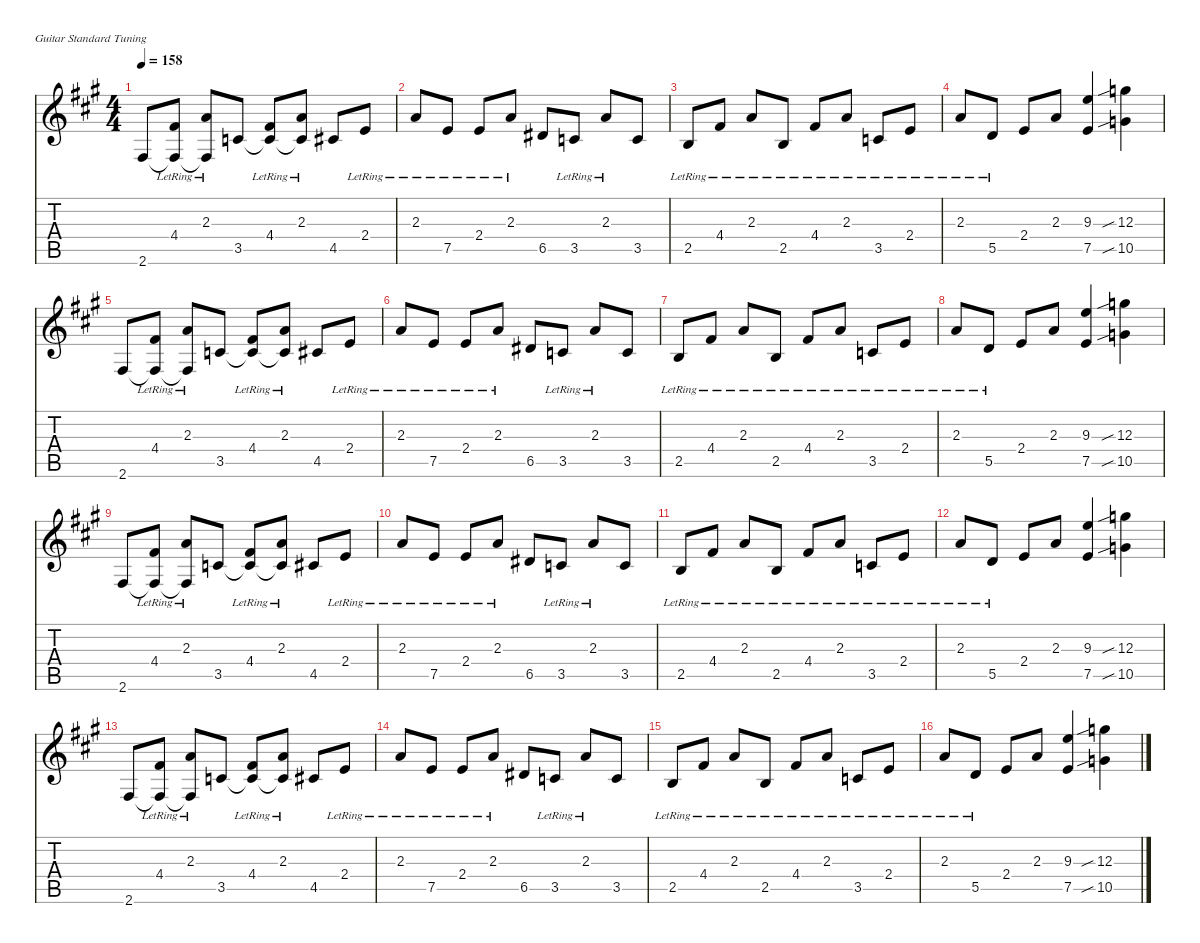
\defaultSystemsLayout 4
\hideDynamics
\bracketExtendMode nobrackets
\singleTrackTrackNamePolicy hidden
\multiTrackTrackNamePolicy hidden
\firstSystemTrackNameMode fullname
\firstSystemTrackNameOrientation horizontal
\otherSystemsTrackNameOrientation horizontal
\track ("Clean guitar" "jz.guit.") {defaultSystemsLayout 4 mute instrument electricguitarjazz}
\staff {score tabs}
\tuning (E4 B3 G3 D3 A2 E2)
\ts (4 4)
\tempo 158
\clef g2
\ks f#minor
2.6{acc #}.8{dy f beam Up} (4.4{lr acc #} 2.6{t acc #}).8{beam Up} (2.3{lr acc forcenatural} 2.6{t acc #}).8{beam Up} 3.5{acc forcenatural}.8{beam Up} (4.4{lr acc #} 3.5{t acc forcenatural}).8{beam Up} (2.3{lr acc forcenatural} 3.5{t acc forcenatural}).8{beam Up} 4.5{acc #}.8{beam Up} 2.4{lr acc forcenatural}.8{beam Up} |
2.3{lr acc forcenatural}.8{beam Up} 7.5{lr acc forcenatural}.8{beam Up} 2.4{lr acc forcenatural}.8{beam Up} 2.3{lr acc forcenatural}.8{beam Up} 6.5{acc #}.8{beam Up} 3.5{lr acc forcenatural}.8{beam Up} 2.3{lr acc forcenatural}.8{beam Up} 3.5{acc forcenatural}.8{beam Up} |
2.5{lr acc forcenatural}.8{beam Up} 4.4{lr acc #}.8{beam Up} 2.3{lr acc forcenatural}.8{beam Up} 2.5{lr acc forcenatural}.8{beam Up} 4.4{lr acc #}.8{beam Up} 2.3{lr acc forcenatural}.8{beam Up} 3.5{lr acc forcenatural}.8{beam Up} 2.4{lr acc forcenatural}.8{beam Up} |
2.3{lr acc forcenatural}.8{beam Up} 5.5{lr acc forcenatural}.8{beam Up} 2.4{acc forcenatural}.8{beam Up} 2.3{acc forcenatural}.8{beam Up} (9.3{acc forcenatural} 7.5{acc forcenatural}).4{beam Up} (12.3{sib acc forcenatural} 10.5{sib acc forcenatural}).4{beam Down} |
2.6{acc #}.8{beam Up} (4.4{lr acc #} 2.6{t acc #}).8{beam Up} (2.3{lr acc forcenatural} 2.6{t acc #}).8{beam Up} 3.5{acc forcenatural}.8{beam Up} (4.4{lr acc #} 3.5{t acc forcenatural}).8{beam Up} (2.3{lr acc forcenatural} 3.5{t acc forcenatural}).8{beam Up} 4.5{acc #}.8{beam Up} 2.4{lr acc forcenatural}.8{beam Up} |
2.3{lr acc forcenatural}.8{beam Up} 7.5{lr acc forcenatural}.8{beam Up} 2.4{lr acc forcenatural}.8{beam Up} 2.3{lr acc forcenatural}.8{beam Up} 6.5{acc #}.8{beam Up} 3.5{lr acc forcenatural}.8{beam Up} 2.3{lr acc forcenatural}.8{beam Up} 3.5{acc forcenatural}.8{beam Up} |
2.5{lr acc forcenatural}.8{beam Up} 4.4{lr acc #}.8{beam Up} 2.3{lr acc forcenatural}.8{beam Up} 2.5{lr acc forcenatural}.8{beam Up} 4.4{lr acc #}.8{beam Up} 2.3{lr acc forcenatural}.8{beam Up} 3.5{lr acc forcenatural}.8{beam Up} 2.4{lr acc forcenatural}.8{beam Up} |
2.3{lr acc forcenatural}.8{beam Up} 5.5{lr acc forcenatural}.8{beam Up} 2.4{acc forcenatural}.8{beam Up} 2.3{acc forcenatural}.8{beam Up} (9.3{acc forcenatural} 7.5{acc forcenatural}).4{beam Up} (12.3{sib acc forcenatural} 10.5{sib acc forcenatural}).4{beam Down} |
2.6{acc #}.8{beam Up} (4.4{lr acc #} 2.6{t acc #}).8{beam Up} (2.3{lr acc forcenatural} 2.6{t acc #}).8{beam Up} 3.5{acc forcenatural}.8{beam Up} (4.4{lr acc #} 3.5{t acc forcenatural}).8{beam Up} (2.3{lr acc forcenatural} 3.5{t acc forcenatural}).8{beam Up} 4.5{acc #}.8{beam Up} 2.4{lr acc forcenatural}.8{beam Up} |
2.3{lr acc forcenatural}.8{beam Up} 7.5{lr acc forcenatural}.8{beam Up} 2.4{lr acc forcenatural}.8{beam Up} 2.3{lr acc forcenatural}.8{beam Up} 6.5{acc #}.8{beam Up} 3.5{lr acc forcenatural}.8{beam Up} 2.3{lr acc forcenatural}.8{beam Up} 3.5{acc forcenatural}.8{beam Up} |
2.5{lr acc forcenatural}.8{beam Up} 4.4{lr acc #}.8{beam Up} 2.3{lr acc forcenatural}.8{beam Up} 2.5{lr acc forcenatural}.8{beam Up} 4.4{lr acc #}.8{beam Up} 2.3{lr acc forcenatural}.8{beam Up} 3.5{lr acc forcenatural}.8{beam Up} 2.4{lr acc forcenatural}.8{beam Up} |
2.3{lr acc forcenatural}.8{beam Up} 5.5{lr acc forcenatural}.8{beam Up} 2.4{acc forcenatural}.8{beam Up} 2.3{acc forcenatural}.8{beam Up} (9.3{acc forcenatural} 7.5{acc forcenatural}).4{beam Up} (12.3{sib acc forcenatural} 10.5{sib acc forcenatural}).4{beam Down} |
2.6{acc #}.8{beam Up} (4.4{lr acc #} 2.6{t acc #}).8{beam Up} (2.3{lr acc forcenatural} 2.6{t acc #}).8{beam Up} 3.5{acc forcenatural}.8{beam Up} (4.4{lr acc #} 3.5{t acc forcenatural}).8{beam Up} (2.3{lr acc forcenatural} 3.5{t acc forcenatural}).8{beam Up} 4.5{acc #}.8{beam Up} 2.4{lr acc forcenatural}.8{beam Up} |
2.3{lr acc forcenatural}.8{beam Up} 7.5{lr acc forcenatural}.8{beam Up} 2.4{lr acc forcenatural}.8{beam Up} 2.3{lr acc forcenatural}.8{beam Up} 6.5{acc #}.8{beam Up} 3.5{lr acc forcenatural}.8{beam Up} 2.3{lr acc forcenatural}.8{beam Up} 3.5{acc forcenatural}.8{beam Up} |
2.5{lr acc forcenatural}.8{beam Up} 4.4{lr acc #}.8{beam Up} 2.3{lr acc forcenatural}.8{beam Up} 2.5{lr acc forcenatural}.8{beam Up} 4.4{lr acc #}.8{beam Up} 2.3{lr acc forcenatural}.8{beam Up} 3.5{lr acc forcenatural}.8{beam Up} 2.4{lr acc forcenatural}.8{beam Up} |
2.3{lr acc forcenatural}.8{beam Up} 5.5{lr acc forcenatural}.8{beam Up} 2.4{acc forcenatural}.8{beam Up} 2.3{acc forcenatural}.8{beam Up} (9.3{acc forcenatural} 7.5{acc forcenatural}).4{beam Up} (12.3{sib acc forcenatural} 10.5{sib acc forcenatural}).4{beam Down}
